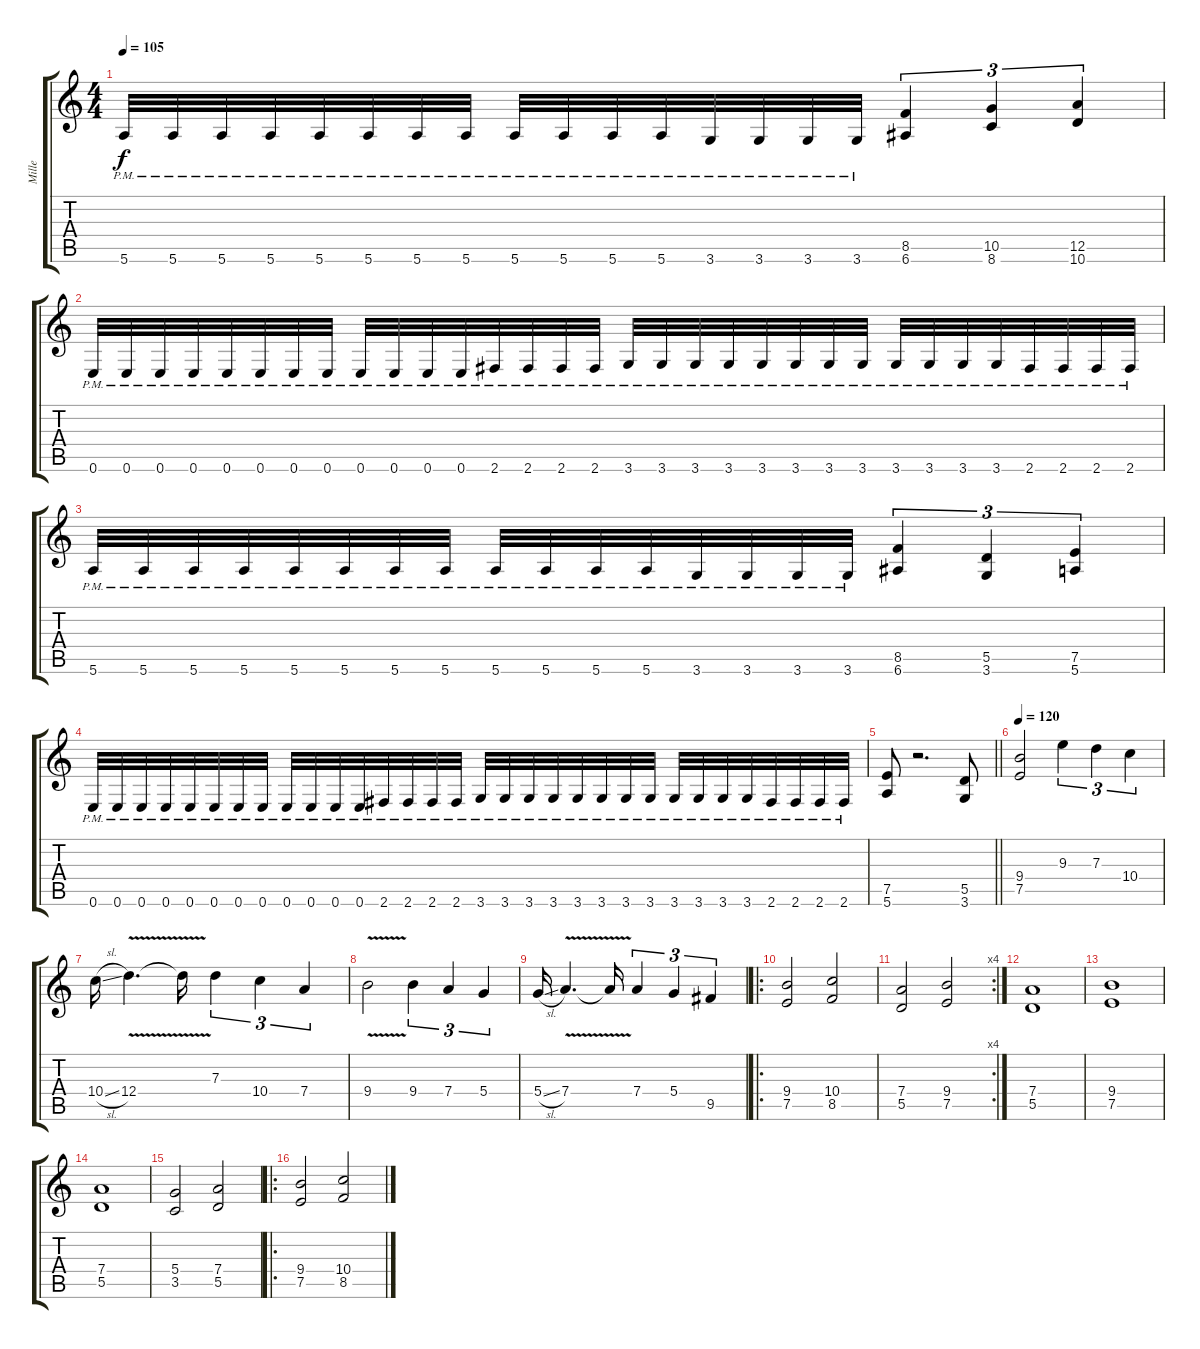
\track ("Mille" "Mille") {instrument distortionguitar}
\staff {score tabs}
\tuning (E4 B3 G3 D3 A2 E2) {hide}
\ts (4 4)
\tempo 105
\clef g2
\ks c
5.6{pm}.32{dy f} 5.6{pm}.32 5.6{pm}.32 5.6{pm}.32 5.6{pm}.32 5.6{pm}.32 5.6{pm}.32 5.6{pm}.32 5.6{pm}.32 5.6{pm}.32 5.6{pm}.32 5.6{pm}.32 3.6{pm}.32 3.6{pm}.32 3.6{pm}.32 3.6{pm}.32 (8.5 6.6).4{tu (3 2)} (10.5 8.6).4{tu (3 2)} (12.5 10.6).4{tu (3 2)} |
0.6{pm}.32 0.6{pm}.32 0.6{pm}.32 0.6{pm}.32 0.6{pm}.32 0.6{pm}.32 0.6{pm}.32 0.6{pm}.32 0.6{pm}.32 0.6{pm}.32 0.6{pm}.32 0.6{pm}.32 2.6{pm}.32 2.6{pm}.32 2.6{pm}.32 2.6{pm}.32 3.6{pm}.32 3.6{pm}.32 3.6{pm}.32 3.6{pm}.32 3.6{pm}.32 3.6{pm}.32 3.6{pm}.32 3.6{pm}.32 3.6{pm}.32 3.6{pm}.32 3.6{pm}.32 3.6{pm}.32 2.6{pm}.32 2.6{pm}.32 2.6{pm}.32 2.6{pm}.32 |
5.6{pm}.32 5.6{pm}.32 5.6{pm}.32 5.6{pm}.32 5.6{pm}.32 5.6{pm}.32 5.6{pm}.32 5.6{pm}.32 5.6{pm}.32 5.6{pm}.32 5.6{pm}.32 5.6{pm}.32 3.6{pm}.32 3.6{pm}.32 3.6{pm}.32 3.6{pm}.32 (8.5 6.6).4{tu (3 2)} (5.5 3.6).4{tu (3 2)} (7.5 5.6).4{tu (3 2)} |
0.6{pm}.32 0.6{pm}.32 0.6{pm}.32 0.6{pm}.32 0.6{pm}.32 0.6{pm}.32 0.6{pm}.32 0.6{pm}.32 0.6{pm}.32 0.6{pm}.32 0.6{pm}.32 0.6{pm}.32 2.6{pm}.32 2.6{pm}.32 2.6{pm}.32 2.6{pm}.32 3.6{pm}.32 3.6{pm}.32 3.6{pm}.32 3.6{pm}.32 3.6{pm}.32 3.6{pm}.32 3.6{pm}.32 3.6{pm}.32 3.6{pm}.32 3.6{pm}.32 3.6{pm}.32 3.6{pm}.32 2.6{pm}.32 2.6{pm}.32 2.6{pm}.32 2.6{pm}.32 |
\barLineRight lightlight
(7.5 5.6).8 r.2{d} (5.5 3.6).8 |
\tempo 120
(9.4 7.5).2 9.3.4{tu (3 2)} 7.3.4{tu (3 2)} 10.4.4{tu (3 2)} |
10.4{sl}.16 12.4{v}.4{d} 12.4{t}.16 7.3.4{tu (3 2)} 10.4.4{tu (3 2)} 7.4.4{tu (3 2)} |
9.4{v}.2 9.4.4{tu (3 2)} 7.4.4{tu (3 2)} 5.4.4{tu (3 2)} |
5.4{sl}.16 7.4{v}.4{d} 7.4{t}.16 7.4.4{tu (3 2)} 5.4.4{tu (3 2)} 9.5.4{tu (3 2)} |
\ro
(9.4 7.5).2 (10.4 8.5).2 |
\rc 4
(7.4 5.5).2 (9.4 7.5).2 |
(7.4 5.5).1 |
(9.4 7.5).1 |
(7.4 5.5).1 |
(5.4 3.5).2 (7.4 5.5).2 |
\ro
(9.4 7.5).2 (10.4 8.5).2
